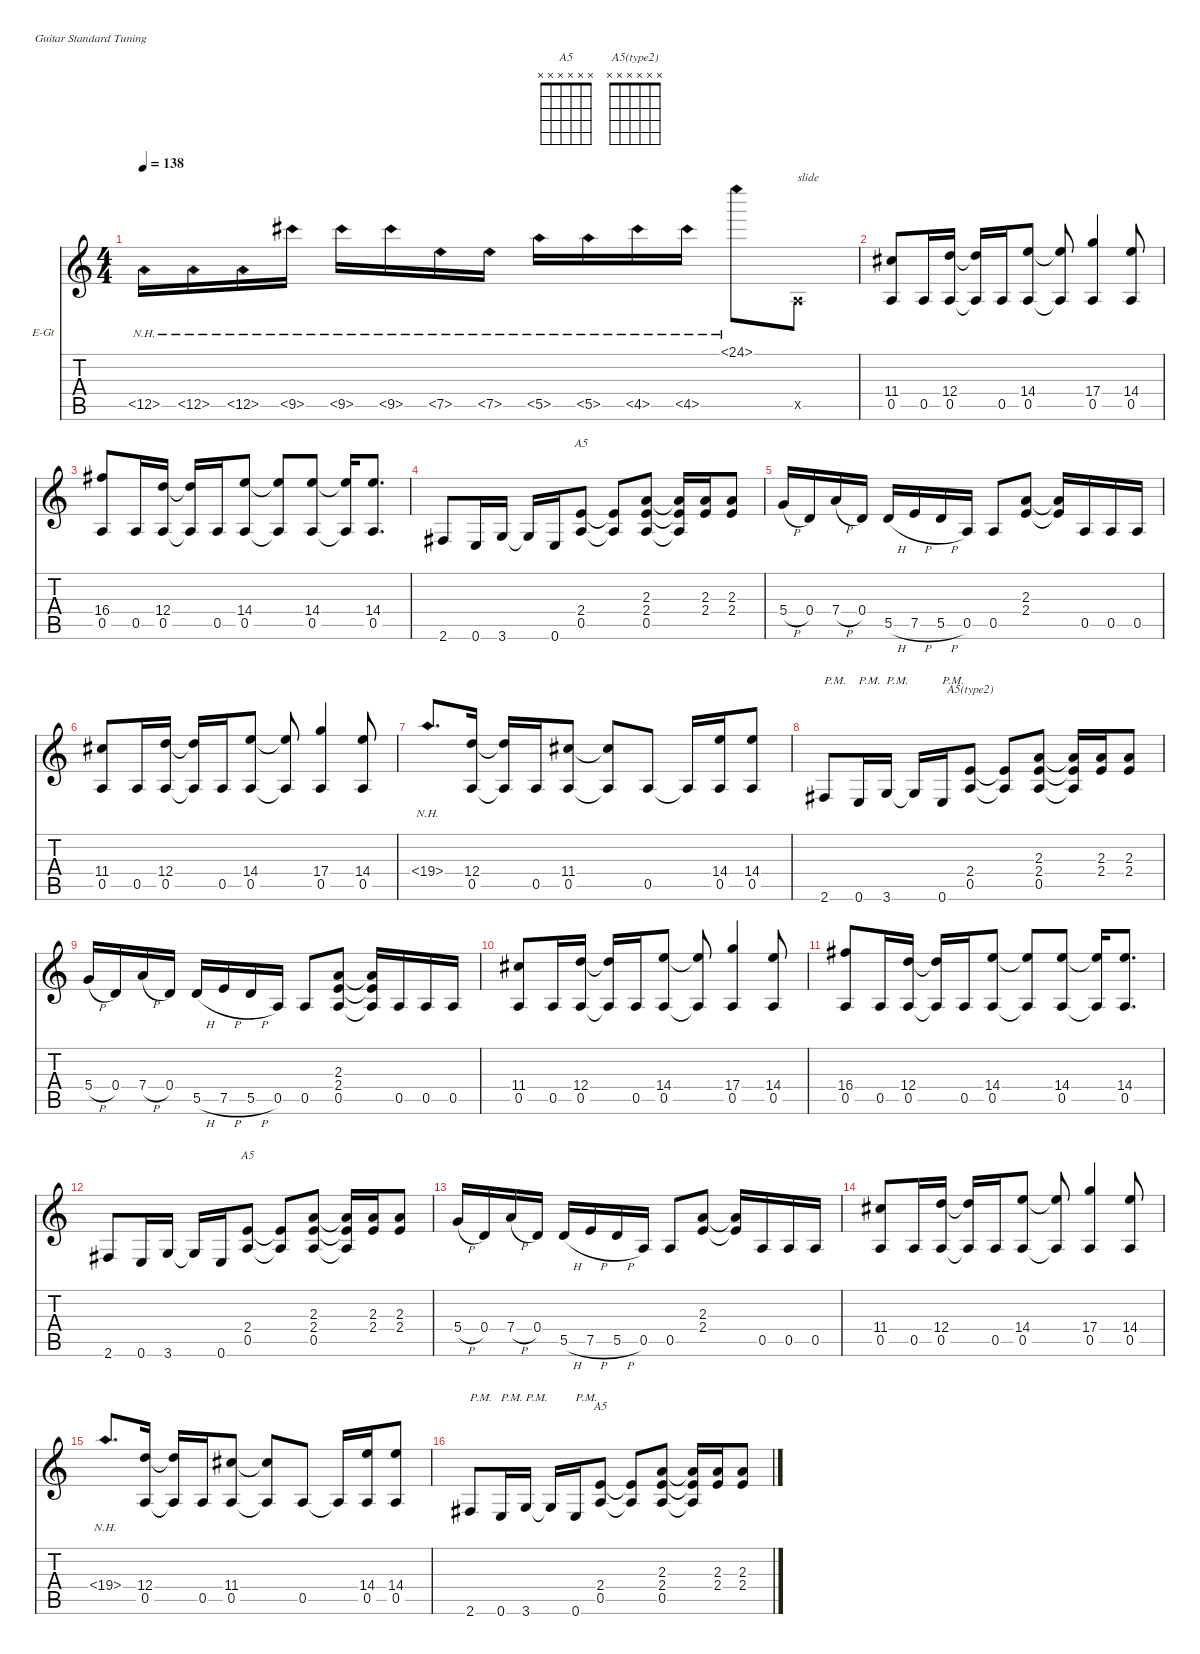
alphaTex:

\hideDynamics
\bracketExtendMode nobrackets
\firstSystemTrackNameOrientation horizontal
\otherSystemsTrackNameOrientation horizontal
\track ("Joe Satriani" "E-Gt") {instrument distortionguitar}
\staff {score tabs}
\tuning (E4 B3 G3 D3 A2 E2)
\chord ("A5" x x x x x x)
\chord ("A5(type2)" x x x x x x)
\ts (4 4)
\tempo 138
\clef g2
\ks c
12.5{nh}.16{dy f beam Down} 12.5{nh}.16{beam Down} 12.5{nh}.16{beam Down} 9.5{nh acc #}.16{beam Down} 9.5{nh acc #}.16{beam Down} 9.5{nh acc #}.16{beam Down} 7.5{nh}.16{beam Down} 7.5{nh}.16{beam Down} 5.5{nh}.16{beam Down} 5.5{nh}.16{beam Down} 4.5{nh acc #}.16{beam Down} 4.5{nh acc #}.16{beam Down} 24.1{nh}.8{beam Down} 0.5{x}.8{txt "slide" beam Down} |
(11.4{acc #} 0.5).8{beam Up} 0.5.16{beam Up} (12.4 0.5).16{beam Up} (12.4{t} 0.5{t}).16{beam Up} 0.5.16{beam Up} (14.4 0.5).8{beam Up} (14.4{t} 0.5{t}).8{beam Up} (17.4 0.5).4{beam Up} (14.4 0.5).8{beam Up} |
(16.4{acc #} 0.5).8{beam Up} 0.5.16{beam Up} (12.4 0.5).16{beam Up} (12.4{t} 0.5{t}).16{beam Up} 0.5.16{beam Up} (14.4 0.5).8{beam Up} (14.4{t} 0.5{t}).8{beam Up} (14.4 0.5).8{beam Up} (14.4{t} 0.5{t}).16{beam Up} (14.4 0.5).8{d beam Up} |
2.6{acc #}.8{beam Up} 0.6.16{beam Up} 3.6.16{beam Up} 3.6{t}.16{beam Up} 0.6.16{beam Up} (2.4 0.5).8{ch "A5" beam Up} (2.4{t} 0.5{t}).8{beam Up} (2.3 2.4 0.5).8{beam Up} (2.3{t} 2.4{t} 0.5{t}).16{beam Up} (2.3 2.4).16{beam Up} (2.3 2.4).8{beam Up} |
5.4{h}.16{beam Up} 0.4.16{beam Up} 7.4{h}.16{beam Up} 0.4.16{beam Up} 5.5{h}.16{beam Up} 7.5{h}.16{beam Up} 5.5{h}.16{beam Up} 0.5.16{beam Up} 0.5.8{beam Up} (2.3 2.4).8{beam Up} (2.3{t} 2.4{t}).16{beam Up} 0.5.16{beam Up} 0.5.16{beam Up} 0.5.16{beam Up} |
(11.4{acc #} 0.5).8{beam Up} 0.5.16{beam Up} (12.4 0.5).16{beam Up} (12.4{t} 0.5{t}).16{beam Up} 0.5.16{beam Up} (14.4 0.5).8{beam Up} (14.4{t} 0.5{t}).8{beam Up} (17.4 0.5).4{beam Up} (14.4 0.5).8{beam Up} |
19.4{nh}.8{d beam Up} (12.4 0.5).16{beam Up} (12.4{t} 0.5{t}).16{beam Up} 0.5.16{beam Up} (11.4{acc #} 0.5).8{beam Up} (11.4{t acc #} 0.5{t}).8{beam Up} 0.5.8{beam Up} 0.5{t}.16{beam Up} (14.4 0.5).16{beam Up} (14.4 0.5).8{beam Up} |
2.6{acc #}.8{txt "P.M." beam Up} 0.6.16{txt "P.M." beam Up} 3.6.16{txt "P.M." beam Up} 3.6{t}.16{beam Up} 0.6.16{txt "P.M." beam Up} (2.4 0.5).8{ch "A5(type2)" beam Up} (2.4{t} 0.5{t}).8{beam Up} (2.3 2.4 0.5).8{beam Up} (2.3{t} 2.4{t} 0.5{t}).16{beam Up} (2.3 2.4).16{beam Up} (2.3 2.4).8{beam Up} |
5.4{h}.16{beam Up} 0.4.16{beam Up} 7.4{h}.16{beam Up} 0.4.16{beam Up} 5.5{h}.16{beam Up} 7.5{h}.16{beam Up} 5.5{h}.16{beam Up} 0.5.16{beam Up} 0.5.8{beam Up} (2.3 2.4 0.5).8{beam Up} (2.3{t} 2.4{t} 0.5{t}).16{beam Up} 0.5.16{beam Up} 0.5.16{beam Up} 0.5.16{beam Up} |
(11.4{acc #} 0.5).8{beam Up} 0.5.16{beam Up} (12.4 0.5).16{beam Up} (12.4{t} 0.5{t}).16{beam Up} 0.5.16{beam Up} (14.4 0.5).8{beam Up} (14.4{t} 0.5{t}).8{beam Up} (17.4 0.5).4{beam Up} (14.4 0.5).8{beam Up} |
(16.4{acc #} 0.5).8{beam Up} 0.5.16{beam Up} (12.4 0.5).16{beam Up} (12.4{t} 0.5{t}).16{beam Up} 0.5.16{beam Up} (14.4 0.5).8{beam Up} (14.4{t} 0.5{t}).8{beam Up} (14.4 0.5).8{beam Up} (14.4{t} 0.5{t}).16{beam Up} (14.4 0.5).8{d beam Up} |
2.6{acc #}.8{beam Up} 0.6.16{beam Up} 3.6.16{beam Up} 3.6{t}.16{beam Up} 0.6.16{beam Up} (2.4 0.5).8{ch "A5" beam Up} (2.4{t} 0.5{t}).8{beam Up} (2.3 2.4 0.5).8{beam Up} (2.3{t} 2.4{t} 0.5{t}).16{beam Up} (2.3 2.4).16{beam Up} (2.3 2.4).8{beam Up} |
5.4{h}.16{beam Up} 0.4.16{beam Up} 7.4{h}.16{beam Up} 0.4.16{beam Up} 5.5{h}.16{beam Up} 7.5{h}.16{beam Up} 5.5{h}.16{beam Up} 0.5.16{beam Up} 0.5.8{beam Up} (2.3 2.4).8{beam Up} (2.3{t} 2.4{t}).16{beam Up} 0.5.16{beam Up} 0.5.16{beam Up} 0.5.16{beam Up} |
(11.4{acc #} 0.5).8{beam Up} 0.5.16{beam Up} (12.4 0.5).16{beam Up} (12.4{t} 0.5{t}).16{beam Up} 0.5.16{beam Up} (14.4 0.5).8{beam Up} (14.4{t} 0.5{t}).8{beam Up} (17.4 0.5).4{beam Up} (14.4 0.5).8{beam Up} |
19.4{nh}.8{d beam Up} (12.4 0.5).16{beam Up} (12.4{t} 0.5{t}).16{beam Up} 0.5.16{beam Up} (11.4{acc #} 0.5).8{beam Up} (11.4{t acc #} 0.5{t}).8{beam Up} 0.5.8{beam Up} 0.5{t}.16{beam Up} (14.4 0.5).16{beam Up} (14.4 0.5).8{beam Up} |
2.6{acc #}.8{txt "P.M." beam Up} 0.6.16{txt "P.M." beam Up} 3.6.16{txt "P.M." beam Up} 3.6{t}.16{beam Up} 0.6.16{txt "P.M." beam Up} (2.4 0.5).8{ch "A5" beam Up} (2.4{t} 0.5{t}).8{beam Up} (2.3 2.4 0.5).8{beam Up} (2.3{t} 2.4{t} 0.5{t}).16{beam Up} (2.3 2.4).16{beam Up} (2.3 2.4).8{beam Up}
